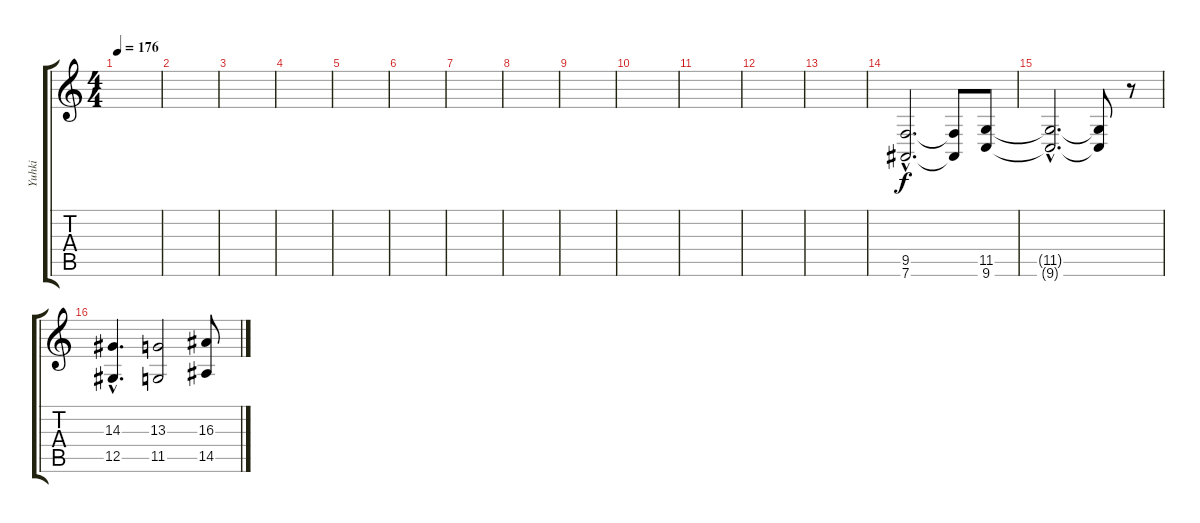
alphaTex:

\track ("Yuhki" "Yuhki") {instrument harpsichord}
\staff {score tabs}
\tuning (Eb4 Bb3 Gb3 Db3 Ab2 Eb2) {hide}
\ts (4 4)
\tempo 176
\clef g2
\ks c
|
|
|
|
|
|
|
|
|
|
|
|
|
(9.5{hac} 7.6{hac}).2{d volume 4} (9.5{t} 7.6{t}).8 (11.5 9.6).8 |
(11.5{hac t} 9.6{hac t}).2{d} (11.5{t} 9.6{t}).8 r.8 |
(14.3{hac} 12.5{hac}).4{d} (13.3 11.5).2 (16.3 14.5).8
